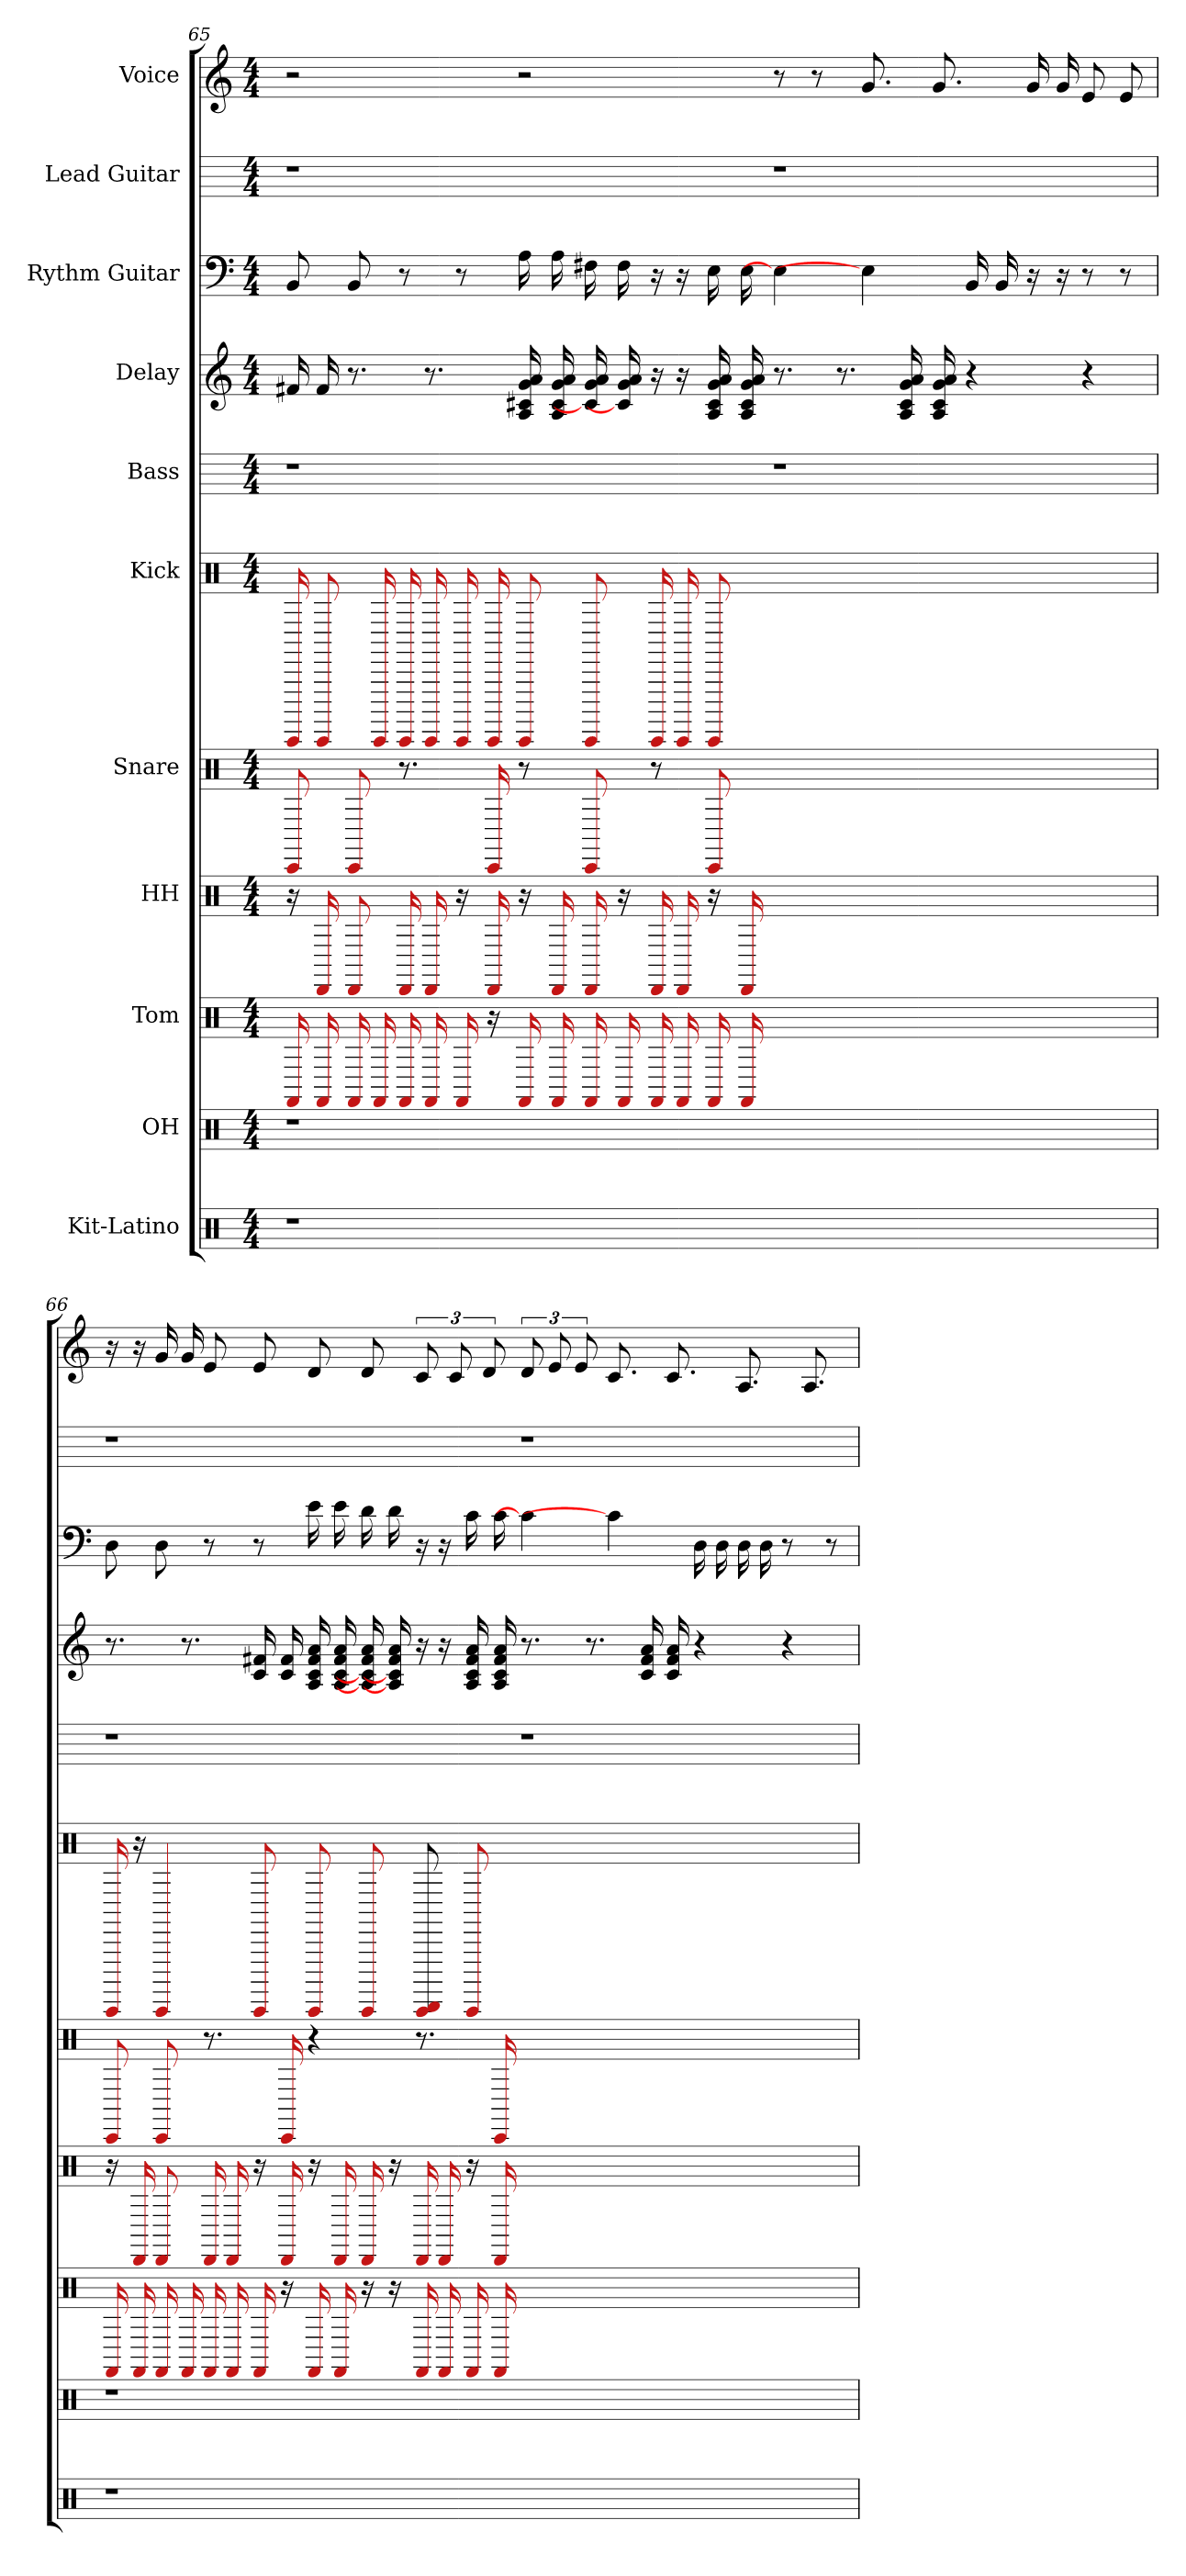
**kern	**kern	**kern	**kern	**kern	**kern	**kern	**kern	**kern	**kern	**kern
*part11	*part10	*part9	*part8	*part7	*part6	*part5	*part4	*part3	*part2	*part1
*staff11	*staff10	*staff9	*staff8	*staff7	*staff6	*staff5	*staff4	*staff3	*staff2	*staff1
*I"Kit-Latino	*I"OH	*I"Tom	*I"HH	*I"Snare	*I"Kick	*I"Bass	*I"Delay	*I"Rythm Guitar	*I"Lead Guitar	*I"Voice
*clefX	*clefX	*clefX	*clefX	*clefX	*clefX	*	*	*	*	*
*k[]	*k[]	*k[]	*k[]	*k[]	*k[]	*k[]	*k[]	*k[]	*k[]	*k[]
*M4/4	*M4/4	*M4/4	*M4/4	*M4/4	*M4/4	*M4/4	*M4/4	*M4/4	*M4/4	*M4/4
=65	=65	=65	=65	=65	=65	=65	=65	=65	=65	=65
1r	1r	16FF#	16r	8CC	16CCCC	1r	16f#	8BB	1r	2r
.	.	16FF#	16DD	.	8CCCC	.	16f#	.	.	.
.	.	16FF#	8DD	8CC	.	.	8.r	8BB	.	.
.	.	16FF#	.	.	16CCCC	.	.	.	.	.
.	.	16FF#	16DD	8.r	16CCCC	.	.	8r	.	.
.	.	16FF#	16DD	.	16CCCC	.	8.r	.	.	.
.	.	16FF#	16r	.	16CCCC#	.	.	8r	.	.
.	.	16r	16DD	16CC	16CCCC#	.	.	.	.	.
.	.	16FF#	16r	8r	8CCCC	.	16A 16g 16a 16c#	16A	.	2r
.	.	16FF#	16DD	.	.	.	16A 16g 16a 16c#	16A	.	.
.	.	16FF#	16DD	8CC	8CCCC	.	16a 16g 16c#]	16F#	.	.
.	.	16FF#	16r	.	.	.	16a 16g 16c#]	16F#	.	.
.	.	16FF#	16DD	8r	16CCCC#	.	16r	16r	.	.
.	.	16FF#	16DD	.	16CCCC	.	16r	16r	.	.
.	.	16FF#	16r	8CC	8CCCC	.	16A 16g 16a 16c#	16E	.	.
.	.	16FF#	16DD	.	.	.	16A 16g 16a 16c#	16E	.	.
1ryy	1ryy	1ryy	1ryy	1ryy	1ryy	1r	8.r	4E]	1r	8r
.	.	.	.	.	.	.	.	.	.	8r
.	.	.	.	.	.	.	8.r	.	.	.
.	.	.	.	.	.	.	.	4E]	.	8.g
.	.	.	.	.	.	.	16A 16g 16a 16c#	.	.	.
.	.	.	.	.	.	.	16A 16g 16a 16c#	.	.	8.g
.	.	.	.	.	.	.	4r	16BB	.	.
.	.	.	.	.	.	.	.	16BB	.	.
.	.	.	.	.	.	.	.	16r	.	16g
.	.	.	.	.	.	.	.	16r	.	16g
.	.	.	.	.	.	.	4r	8r	.	8e
.	.	.	.	.	.	.	.	8r	.	8e
=66	=66	=66	=66	=66	=66	=66	=66	=66	=66	=66
1r	1r	16FF#	16r	8CC	16CCCC	1r	8.r	8D	1r	16r
.	.	16FF#	16DD	.	16r	.	.	.	.	16r
.	.	16FF#	8DD	8CC	4CCCC	.	.	8D	.	16g
.	.	16FF#	.	.	.	.	8.r	.	.	16g
.	.	16FF#	16DD	8.r	.	.	.	8r	.	8e
.	.	16FF#	16DD	.	.	.	.	.	.	.
.	.	16FF#	16r	.	8CCCC#	.	16f# 16c	8r	.	8e
.	.	16r	16DD	16CC	.	.	16f# 16c	.	.	.
.	.	16FF#	16r	4r	8CCCC	.	16c 16A 16f# 16a	16e	.	8d
.	.	16FF#	16DD	.	.	.	16c 16A 16f# 16a	16e	.	.
.	.	16r	16DD	.	8CCCC	.	16A] 16c] 16f# 16a	16d	.	8d
.	.	16r	16r	.	.	.	16A] 16c] 16f# 16a	16d	.	.
.	.	16FF#	16DD	8.r	8CCCC# 8DDDD	.	16r	16r	.	12c
.	.	16FF#	16DD	.	.	.	16r	16r	.	.
.	.	.	.	.	.	.	.	.	.	12c
.	.	16FF#	16r	.	8CCCC	.	16A 16c 16f# 16a	16c	.	.
.	.	.	.	.	.	.	.	.	.	12d
.	.	16FF#	16DD	16CC	.	.	16A 16c 16f# 16a	16c	.	.
1ryy	1ryy	1ryy	1ryy	1ryy	1ryy	1r	8.r	4c]	1r	12d
.	.	.	.	.	.	.	.	.	.	12e
.	.	.	.	.	.	.	.	.	.	12e
.	.	.	.	.	.	.	8.r	.	.	.
.	.	.	.	.	.	.	.	4c]	.	8.c
.	.	.	.	.	.	.	16a 16c 16f#	.	.	.
.	.	.	.	.	.	.	16a 16c 16f#	.	.	8.c
.	.	.	.	.	.	.	4r	16D	.	.
.	.	.	.	.	.	.	.	16D	.	.
.	.	.	.	.	.	.	.	16D	.	8.A
.	.	.	.	.	.	.	.	16D	.	.
.	.	.	.	.	.	.	4r	8r	.	.
.	.	.	.	.	.	.	.	.	.	8.A
.	.	.	.	.	.	.	.	8r	.	.
=	=	=	=	=	=	=	=	=	=	=
*-	*-	*-	*-	*-	*-	*-	*-	*-	*-	*-
